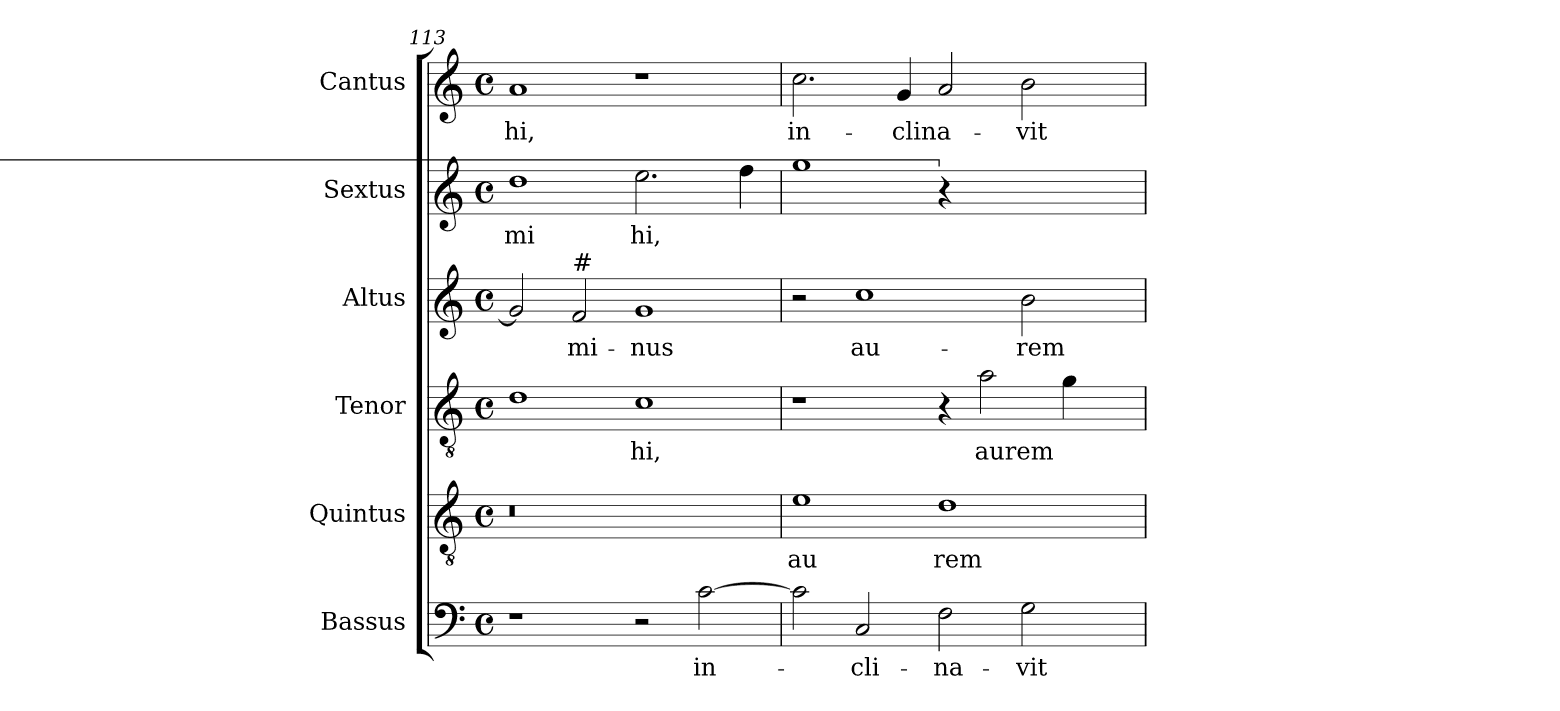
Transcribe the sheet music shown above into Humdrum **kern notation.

**kern	**text	**kern	**text	**kern	**text	**kern	**text	**kern	**text	**kern	**text
*part6	*part6	*part5	*part5	*part4	*part4	*part3	*part3	*part2	*part2	*part1	*part1
*staff6	*staff6	*staff5	*staff5	*staff4	*staff4	*staff3	*staff3	*staff2	*staff2	*staff1	*staff1
*I"Bassus	*	*I"Quintus	*	*I"Tenor	*	*I"Altus	*	*I"Sextus	*	*I"Cantus	*
!!LO:LB:g=z
*clefF4	*	*clefGv2	*	*clefGv2	*	*clefG2	*	*clefG2	*	*clefG2	*
*	*	*	*	*	*	*k[]	*	*	*	*	*
*	*	*	*	*	*	*C:	*	*	*	*	*
*M4/4	*	*M4/4	*	*M4/4	*	*M4/4	*	*M4/4	*	*M4/4	*
*met(c)	*	*met(c)	*	*met(c)	*	*met(c)	*	*met(c)	*	*met(c)	*
=113	=113	=113	=113	=113	=113	=113	=113	=113	=113	=113	=113
!	!	!	!	!	!	!	!	!	!LO:LY:b:cj	!	!LO:LY:b:cj
1r	.	0r	.	1d	.	2g/]	.	1dd	mi	1a	-hi,
!	!	!	!	!	!	!LO:TX:a:t=#	!	!	!	!	!
!	!	!	!	!	!	!	!LO:LY:b:cj	!	!	!	!
.	.	.	.	.	.	2f/	-mi-	.	.	.	.
!	!	!	!	!	!LO:LY:b:cj	!	!LO:LY:b:cj	!	!LO:LY:b:cj	!	!
2r	.	.	.	1c	-hi,	1g	-nus	2.ee\	hi,	1r	.
!	!LO:LY:b:cj	!	!	!	!	!	!	!	!	!	!
[>2c\	in-	.	.	.	.	.	.	.	.	.	.
.	.	.	.	.	.	.	.	4ff\	.	.	.
=114	=114	=114	=114	=114	=114	=114	=114	=114	=114	=114	=114
!	!	!	!LO:LY:b:cj	!	!	!	!	!	!	!	!LO:LY:b:cj
2c\]	.	1e	au	1r	.	2r	.	1gg	.	2.cc\	in-
!	!LO:LY:b:cj	!	!	!	!	!	!LO:LY:b:cj	!	!	!	!
2C/	-cli-	.	.	.	.	1cc	au-	.	.	.	.
!	!	!	!	!	!	!	!	!	!	!	!LO:LY:b
.	.	.	.	.	.	.	.	.	.	4g/	-clina-
!	!LO:LY:b:cj	!	!LO:LY:b:cj	!	!	!	!	!LO:N:vis=1	!	!	!
2F\	-na-	1d	rem	4r	.	.	.	4%5r	.	2a/	.
!	!	!	!	!	!LO:LY:b	!	!	!	!	!	!
.	.	.	.	2a\	aurem	.	.	.	.	.	.
!	!LO:LY:b:cj	!	!	!	!	!	!LO:LY:b:cj	!	!	!	!LO:LY:b:cj
2G\	-vit	.	.	.	.	2b\	-rem	.	.	2b\	-vit
.	.	.	.	4g\	.	.	.	.	.	.	.
4ryy	.	4ryy	.	4ryy	.	4ryy	.	.	.	4ryy	.
=	=	=	=	=	=	=	=	=	=	=	=
*-	*-	*-	*-	*-	*-	*-	*-	*-	*-	*-	*-
